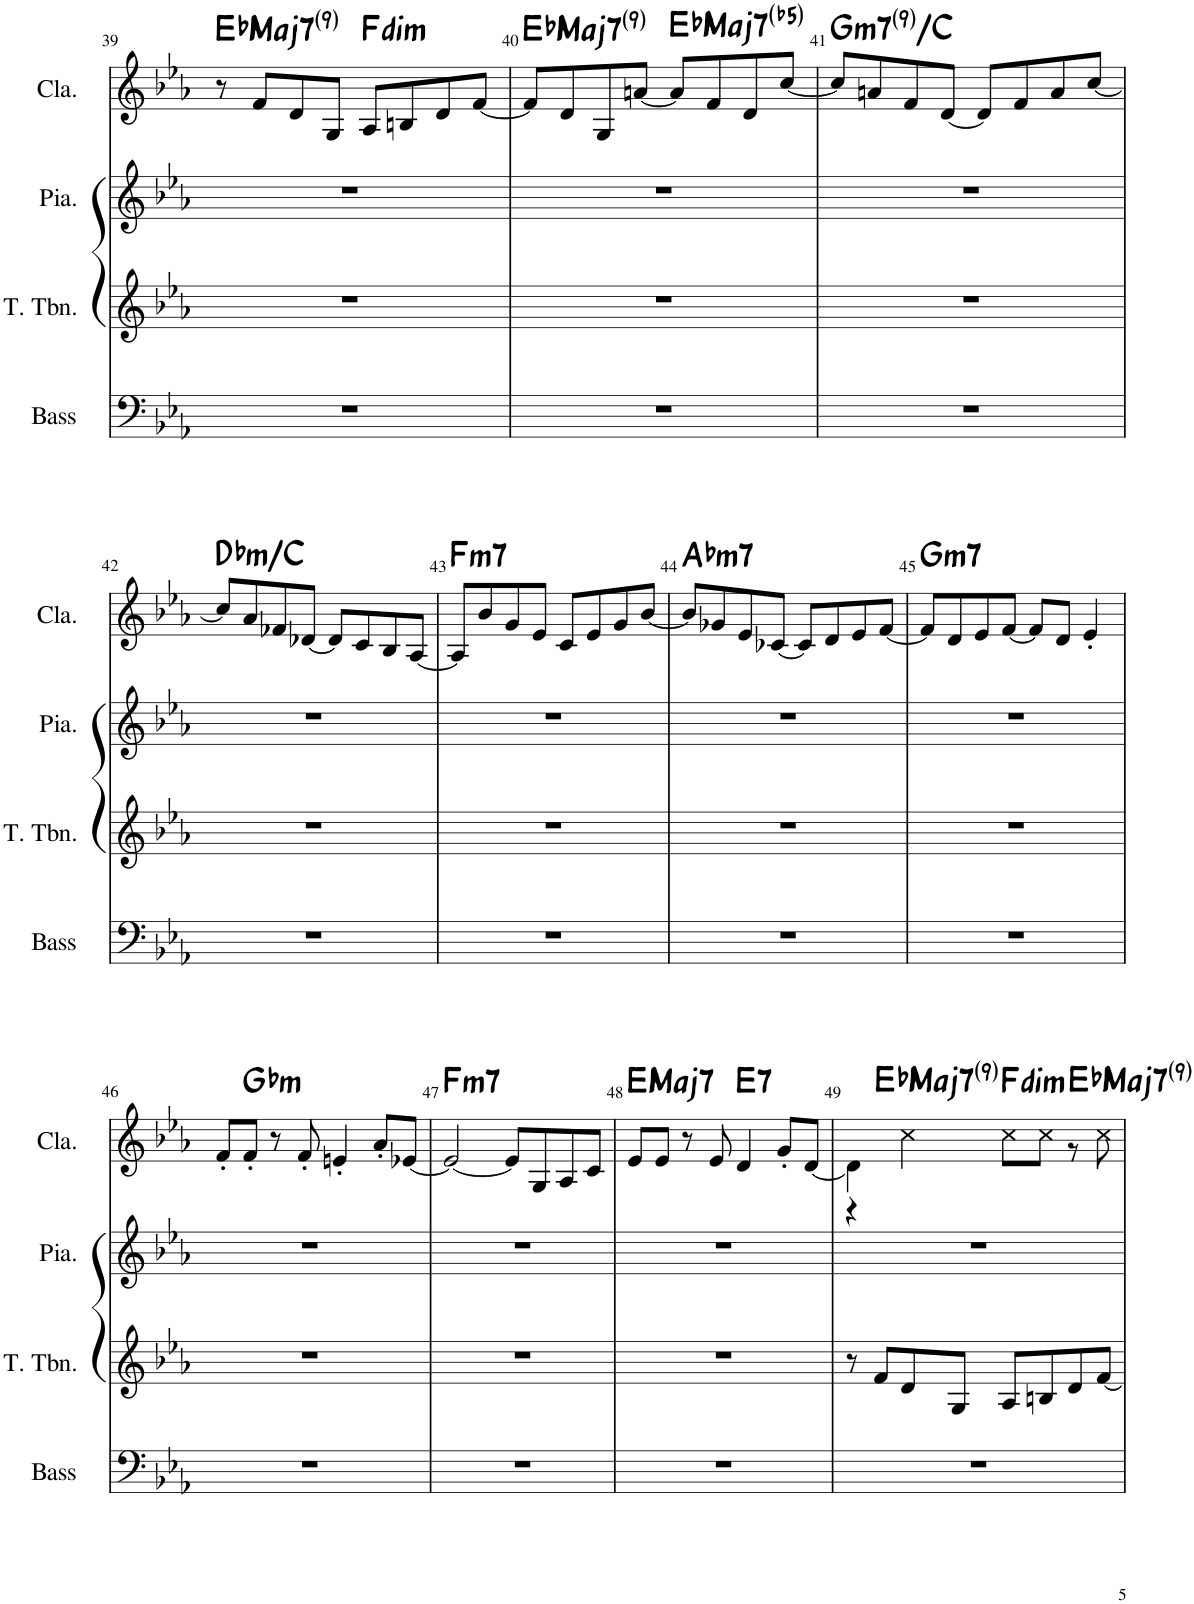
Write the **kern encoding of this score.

**kern	**kern	**kern	**kern	**harte
*part4	*part3	*part2	*part1	*part1
*staff4	*staff3	*staff2	*staff1	*
*I"Basse acoustique	*I"Trombone ténor	*I"Piano	*I"Clavecin	*
*I'Bass	*	*I'Pia.	*I'Cla.	*
!!LO:PB:g=z
*clefF4	*clefG2	*clefG2	*clefG2	*
*k[b-e-a-]	*k[b-e-a-]	*k[b-e-a-]	*k[b-e-a-]	*
*M4/4	*M4/4	*M4/4	*M4/4	*
=39	=39	=39	=39	=39
!	!	!	!	!LO:H:kt=Maj7
1r	1r	1r	8r	Eb:maj7(9)
.	.	.	8f/L	.
.	.	.	8d/	.
.	.	.	8G/J	.
!	!	!	!	!LO:H:kt=dim
.	.	.	8A-/L	F:dim
.	.	.	8Bn/	.
.	.	.	8d/	.
.	.	.	[8f/J	.
=40	=40	=40	=40	=40
!	!	!	!	!LO:H:kt=Maj7
1r	1r	1r	8f/L]	Eb:maj7(9)
.	.	.	8d/	.
.	.	.	8G/	.
.	.	.	[8an/J	.
!	!	!	!	!LO:H:kt=Maj7
.	.	.	8a/L]	Eb:(3,b5,7)
.	.	.	8f/	.
.	.	.	8d/	.
.	.	.	[8cc/J	.
=41	=41	=41	=41	=41
!	!	!	!	!LO:H:kt=m7
1r	1r	1r	8cc/L]	G:min7(9)/4
.	.	.	8an/	.
.	.	.	8f/	.
.	.	.	[8d/J	.
.	.	.	8d/L]	.
.	.	.	8f/	.
.	.	.	8a/	.
.	.	.	[8cc/J	.
!!LO:LB:g=z
=42	=42	=42	=42	=42
!	!	!	!	!LO:H:kt=m
1r	1r	1r	8cc/L]	Db:min/7
.	.	.	8a-/	.
.	.	.	8f-X/	.
.	.	.	[8d-X/J	.
.	.	.	8d-/L]	.
.	.	.	8c/	.
.	.	.	8B-/	.
.	.	.	[8A-/J	.
=43	=43	=43	=43	=43
!	!	!	!	!LO:H:kt=m7
1r	1r	1r	8A-/L]	F:min7
.	.	.	8b-/	.
.	.	.	8g/	.
.	.	.	8e-/J	.
.	.	.	8c/L	.
.	.	.	8e-/	.
.	.	.	8g/	.
.	.	.	[8b-/J	.
=44	=44	=44	=44	=44
!	!	!	!	!LO:H:kt=m7
1r	1r	1r	8b-/L]	Ab:min7
.	.	.	8g-X/	.
.	.	.	8e-/	.
.	.	.	[8c-X/J	.
.	.	.	8c-/L]	.
.	.	.	8d/	.
.	.	.	8e-/	.
.	.	.	[8f/J	.
=45	=45	=45	=45	=45
!	!	!	!	!LO:H:kt=m7
1r	1r	1r	8f/L]	G:min7
.	.	.	8d/	.
.	.	.	8e-/	.
.	.	.	[8f/J	.
.	.	.	8f/L]	.
.	.	.	8d/J	.
.	.	.	4e-'/	.
!!LO:LB:g=z
=46	=46	=46	=46	=46
1r	1r	1r	8f'/L	.
!	!	!	!	!LO:H:kt=m
.	.	.	8f'/J	Gb:min
.	.	.	8r	.
.	.	.	8f'/	.
.	.	.	4en'/	.
.	.	.	8a-'/L	.
.	.	.	[8e-X/J	.
=47	=47	=47	=47	=47
!	!	!	!	!LO:H:kt=m7
1r	1r	1r	2e-/_	F:min7
.	.	.	8e-/L]	.
.	.	.	8G/	.
.	.	.	8A-/	.
.	.	.	8c/J	.
=48	=48	=48	=48	=48
!	!	!	!	!LO:H:kt=Maj7
1r	1r	1r	8e-/L	E:maj7
.	.	.	8e-/J	.
.	.	.	8r	.
.	.	.	8e-/	.
!	!	!	!	!LO:H:kt=7
.	.	.	4d/	E:7
.	.	.	8g'/L	.
.	.	.	[8d/J	.
=49	=49	=49	=49	=49
*	*	*	*^	*
1r	8r	1r	4d\]	4r	.
.	8f/L	.	.	.	.
!	!	!	!	!	!LO:H:kt=Maj7
.	8d/	.	4ryy	4cc\	Eb:maj7(9)
.	8G/J	.	.	.	.
!	!	!	!	!	!LO:H:kt=dim
.	8A-/L	.	2ryy	8cc\L	F:dim
.	8Bn/	.	.	8cc\J	.
.	8d/	.	.	8r	.
!	!	!	!	!	!LO:H:kt=Maj7
.	[8f/J	.	.	8cc\	Eb:maj7(9)
*	*	*	*v	*v	*
=	=	=	=	=
*-	*-	*-	*-	*-
